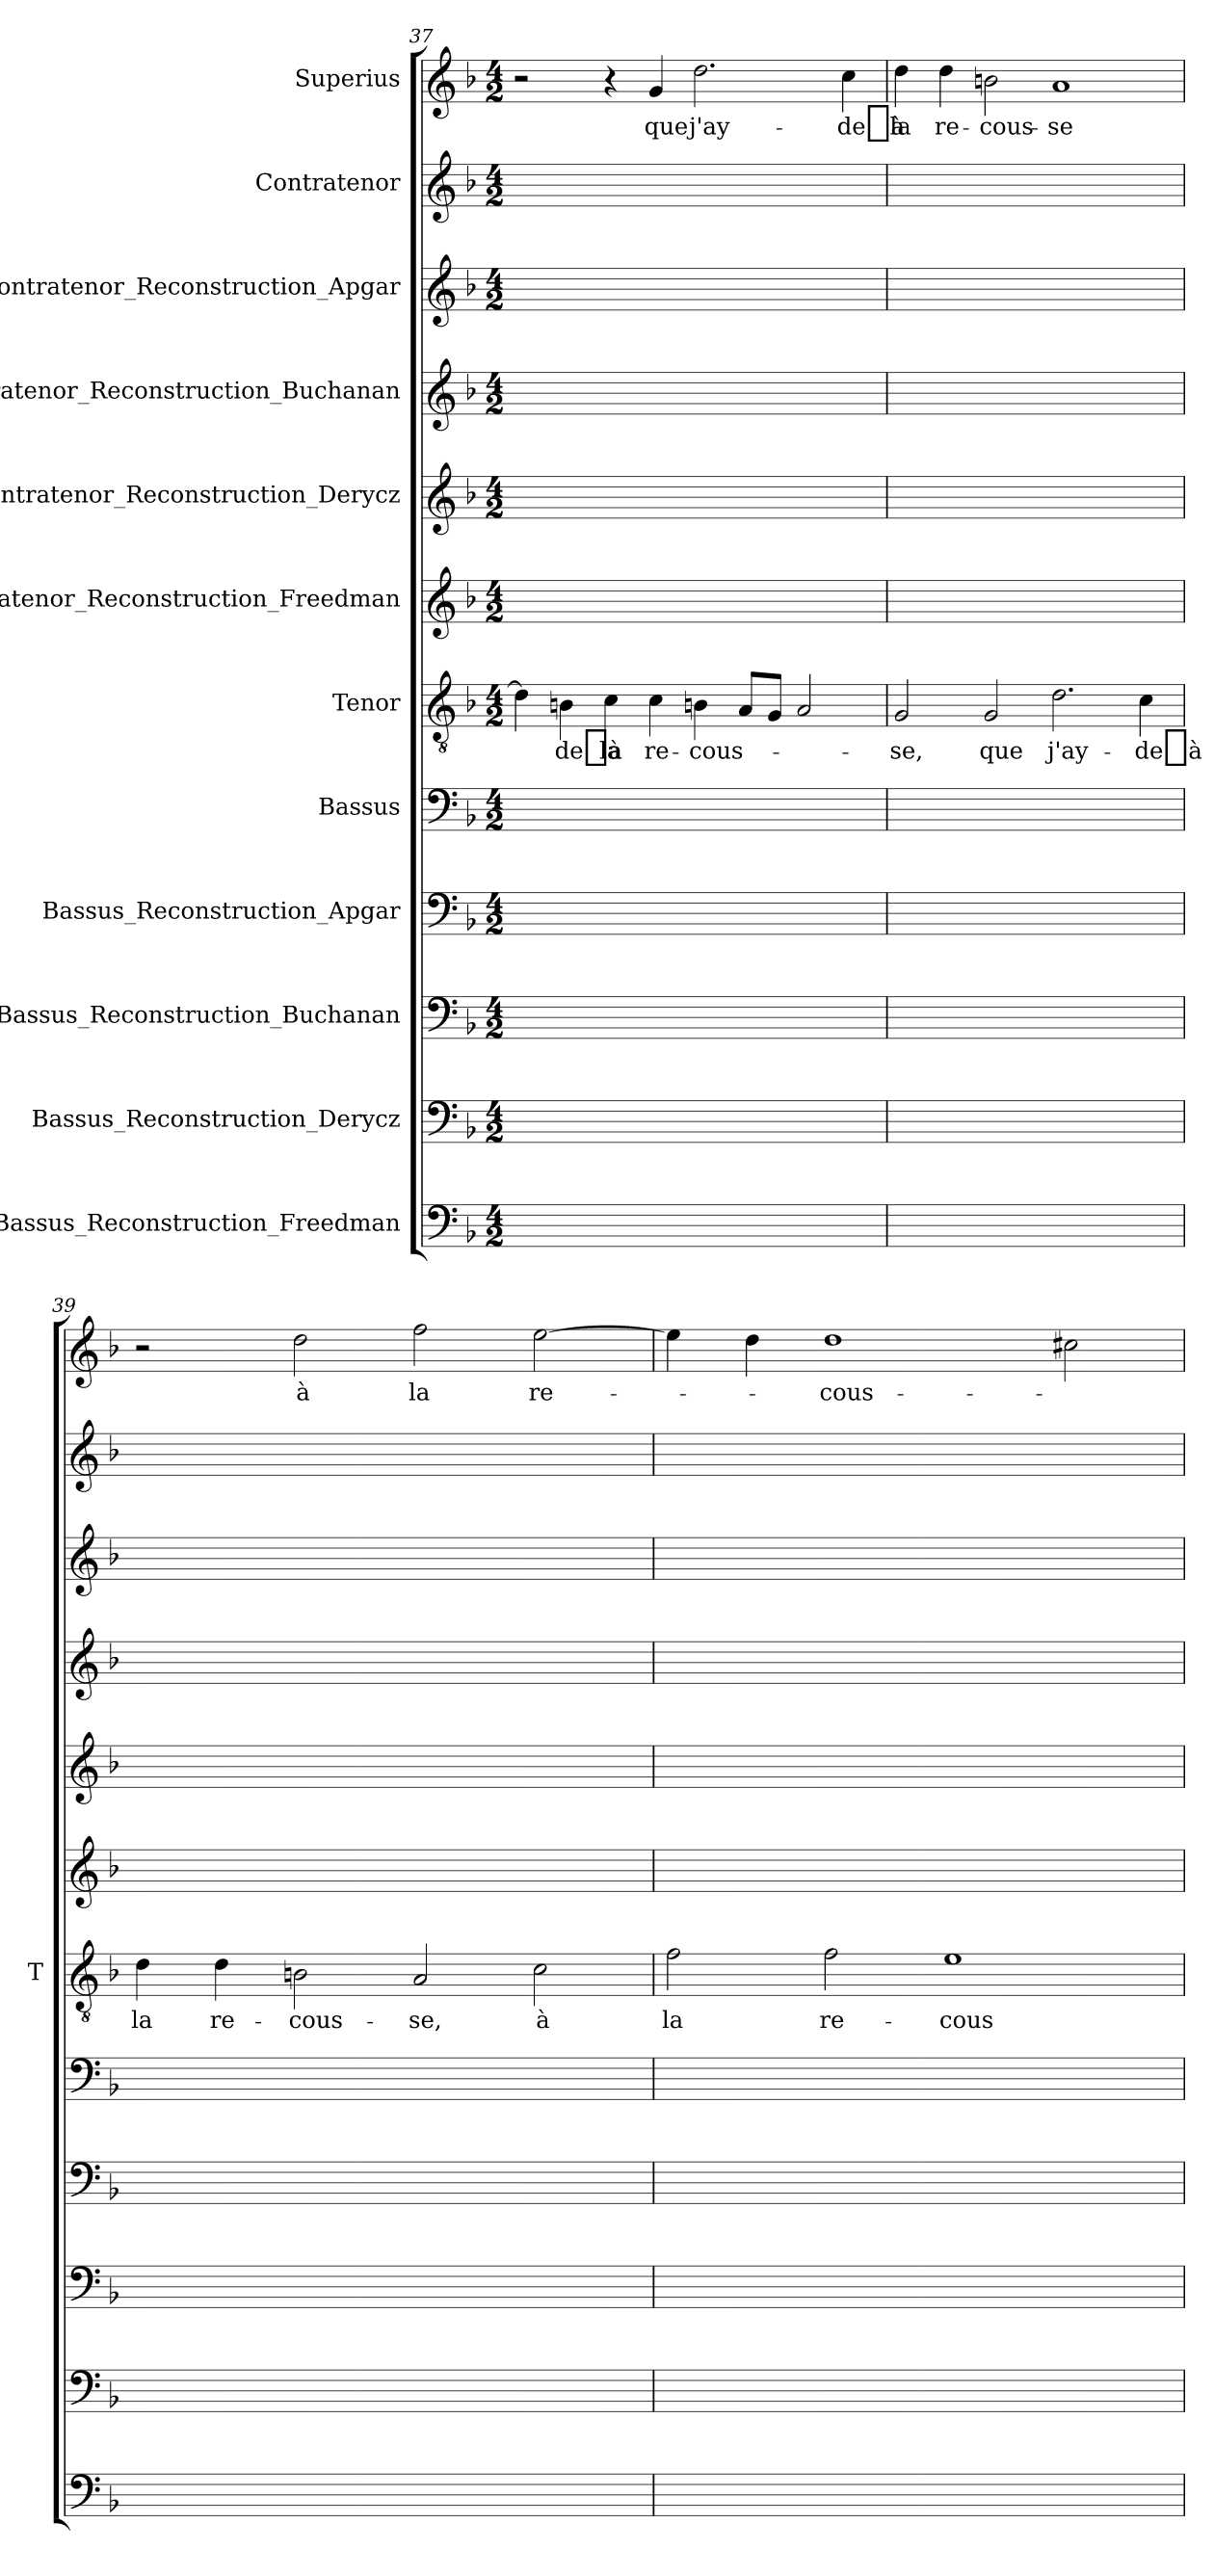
**kern	**kern	**kern	**kern	**kern	**kern	**text	**kern	**kern	**kern	**kern	**kern	**kern	**text
*part12	*part11	*part10	*part9	*part8	*part7	*part7	*part6	*part5	*part4	*part3	*part2	*part1	*part1
*staff12	*staff11	*staff10	*staff9	*staff8	*staff7	*staff7	*staff6	*staff5	*staff4	*staff3	*staff2	*staff1	*staff1
*I"Bassus_Reconstruction_Freedman	*I"Bassus_Reconstruction_Derycz	*I"Bassus_Reconstruction_Buchanan	*I"Bassus_Reconstruction_Apgar	*I"Bassus	*I"Tenor	*	*I"Contratenor_Reconstruction_Freedman	*I"Contratenor_Reconstruction_Derycz	*I"Contratenor_Reconstruction_Buchanan	*I"Contratenor_Reconstruction_Apgar	*I"Contratenor	*I"Superius	*
*	*	*	*	*	*I'T	*	*	*	*	*	*	*	*
*clefF4	*clefF4	*clefF4	*clefF4	*clefF4	*clefGv2	*	*clefG2	*clefG2	*clefG2	*clefG2	*clefG2	*clefG2	*
*k[b-]	*k[b-]	*k[b-]	*k[b-]	*k[b-]	*k[b-]	*	*k[b-]	*k[b-]	*k[b-]	*k[b-]	*k[b-]	*k[b-]	*
*M4/2	*M4/2	*M4/2	*M4/2	*M4/2	*M4/2	*	*M4/2	*M4/2	*M4/2	*M4/2	*M4/2	*M4/2	*
=37	=37	=37	=37	=37	=37	=37	=37	=37	=37	=37	=37	=37	=37
0ryy	0ryy	0ryy	0ryy	0ryy	4d]	.	0ryy	0ryy	0ryy	0ryy	0ryy	2r	.
.	.	.	.	.	4Bn	-de_à	.	.	.	.	.	.	.
.	.	.	.	.	4c	-la	.	.	.	.	.	4r	.
.	.	.	.	.	4c	re-	.	.	.	.	.	4g	-que
.	.	.	.	.	4Bn	cous-	.	.	.	.	.	2.dd	j'ay-
.	.	.	.	.	8AL	.	.	.	.	.	.	.	.
.	.	.	.	.	8GJ	.	.	.	.	.	.	.	.
.	.	.	.	.	2A	.	.	.	.	.	.	.	.
.	.	.	.	.	.	.	.	.	.	.	.	4cc	-de_à
=38	=38	=38	=38	=38	=38	=38	=38	=38	=38	=38	=38	=38	=38
0ryy	0ryy	0ryy	0ryy	0ryy	2G	-se,	0ryy	0ryy	0ryy	0ryy	0ryy	4dd	-la
.	.	.	.	.	.	.	.	.	.	.	.	4dd	re-
.	.	.	.	.	2G	-que	.	.	.	.	.	2b	cous-
.	.	.	.	.	2.d	j'ay-	.	.	.	.	.	1a	-se
.	.	.	.	.	4c	-de_à	.	.	.	.	.	.	.
=39	=39	=39	=39	=39	=39	=39	=39	=39	=39	=39	=39	=39	=39
0ryy	0ryy	0ryy	0ryy	0ryy	4d	-la	0ryy	0ryy	0ryy	0ryy	0ryy	2r	.
.	.	.	.	.	4d	re-	.	.	.	.	.	.	.
.	.	.	.	.	2Bn	cous-	.	.	.	.	.	2dd	-à
.	.	.	.	.	2A	-se,	.	.	.	.	.	2ff	-la
.	.	.	.	.	2c	-à	.	.	.	.	.	[2ee	re-
=40	=40	=40	=40	=40	=40	=40	=40	=40	=40	=40	=40	=40	=40
0ryy	0ryy	0ryy	0ryy	0ryy	2f	-la	0ryy	0ryy	0ryy	0ryy	0ryy	4ee]	.
.	.	.	.	.	.	.	.	.	.	.	.	4dd	.
.	.	.	.	.	2f	re-	.	.	.	.	.	1dd	cous-
.	.	.	.	.	1e	cous-	.	.	.	.	.	.	.
.	.	.	.	.	.	.	.	.	.	.	.	2cc#X	.
=	=	=	=	=	=	=	=	=	=	=	=	=	=
*-	*-	*-	*-	*-	*-	*-	*-	*-	*-	*-	*-	*-	*-
